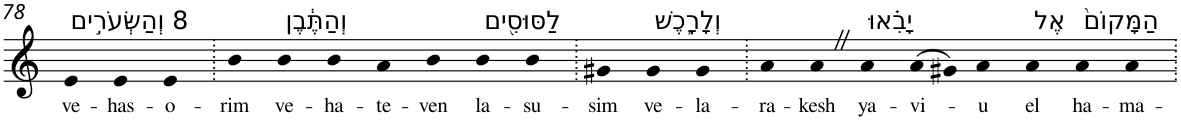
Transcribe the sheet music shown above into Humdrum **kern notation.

**kern	**text
*part1	*part1
*staff1	*staff1
*I"Piano	*
*I'Pno	*
!!LO:PB:g=z
*clefG2	*
*k[]	*
=78	=78
!LO:TX:a:t=8 וְהַשְּׂעֹרִ֣ים	!
!	!LO:LY:b
4e	ve-
!	!LO:LY:b
4e	-has-
!	!LO:LY:b
4e	-o-
=79.	=79.
!	!LO:LY:b
4b	-rim
!LO:TX:a:t=וְהַתֶּ֔בֶן	!
!	!LO:LY:b
4b	ve-
!	!LO:LY:b
4b	-ha-
!	!LO:LY:b
4a	-te-
!	!LO:LY:b
4b	-ven
!LO:TX:a:t=לַסּוּסִ֖ים	!
!	!LO:LY:b
4b	la-
!	!LO:LY:b
4b	-su-
=80.	=80.
!	!LO:LY:b
4g#X	-sim
!LO:TX:a:t=וְלָרָ֑כֶשׁ	!
!	!LO:LY:b
4g#	ve-
!	!LO:LY:b
4g#	-la-
=81.	=81.
!	!LO:LY:b
4a	-ra-
!	!LO:LY:b
4aZ	-kesh
!LO:TX:a:t=יָבִ֗אוּ	!
!	!LO:LY:b
4a	ya-
!	!LO:LY:b
(>8a	-vi-
8g#X)	.
!	!LO:LY:b
4a	-u
!LO:TX:a:t=אֶל	!
!	!LO:LY:b
4a	el
!LO:TX:a:t=הַמָּקוֹם֙	!
!	!LO:LY:b
4a	ha-
!	!LO:LY:b
4a	-ma-
=.	=.
*-	*-
